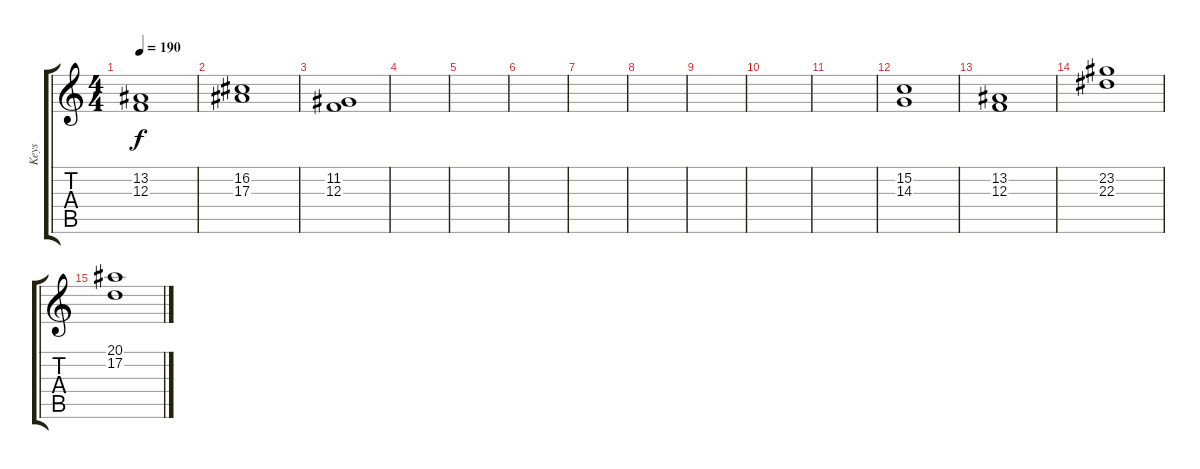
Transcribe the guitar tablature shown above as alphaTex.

\track ("Keys" "Keys") {instrument stringensemble1}
\staff {score tabs}
\tuning (D4 A3 F3 C3 G2 C2) {hide}
\ts (4 4)
\tempo 190
\clef g2
\ks c
(13.2 12.3).1{dy f} |
(16.2 17.3).1 |
(11.2 12.3).1 |
|
|
|
|
|
|
|
|
(15.2 14.3).1 |
(13.2 12.3).1 |
(23.2 22.3).1 |
(20.1 17.2).1
